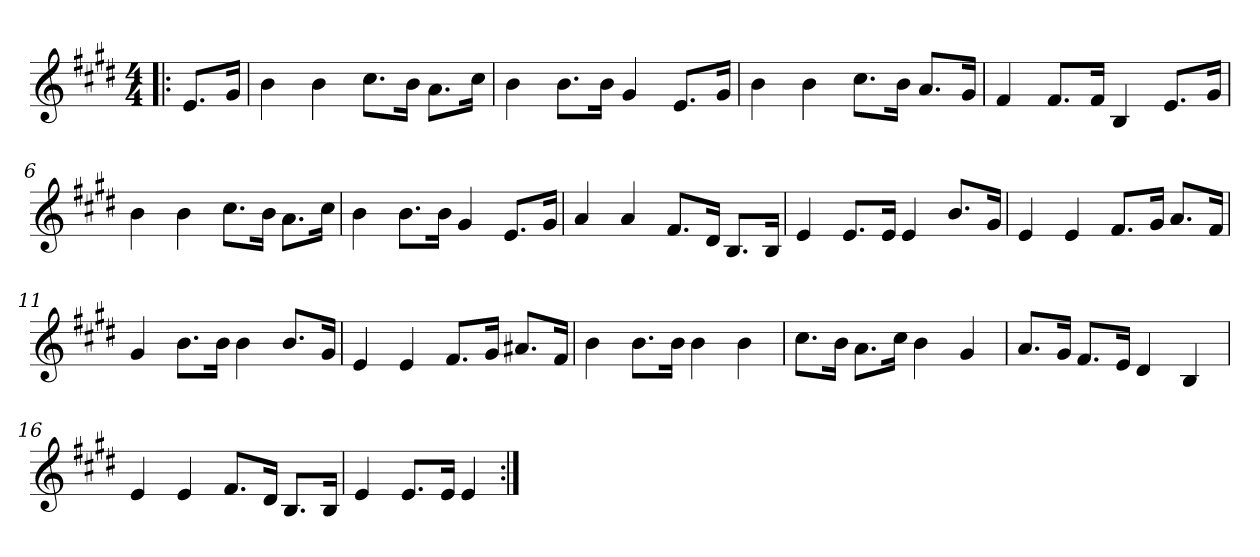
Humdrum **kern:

**kern
*part1
*staff1
*clefG2
*k[f#c#g#d#]
*E:
*M4/4
*MM64
=1!|:
8.e/L
16g#/Jk
=2
4b\
4b\
8.cc#\L
16b\Jk
8.a\L
16cc#\Jk
=3
4b\
8.b\L
16b\Jk
4g#/
8.e/L
16g#/Jk
=4
4b\
4b\
8.cc#\L
16b\Jk
8.a/L
16g#/Jk
=5
4f#/
8.f#/L
16f#/Jk
4B/
8.e/L
16g#/Jk
=6
4b\
4b\
8.cc#\L
16b\Jk
8.a\L
16cc#\Jk
!!LO:LB:g=z
=7
4b\
8.b\L
16b\Jk
4g#/
8.e/L
16g#/Jk
=8
4a/
4a/
8.f#/L
16d#/Jk
8.B/L
16B/Jk
=9
4e/
8.e/L
16e/Jk
4e/
8.b/L
16g#/Jk
=10
4e/
4e/
8.f#/L
16g#/Jk
8.a/L
16f#/Jk
=11
4g#/
8.b\L
16b\Jk
4b\
8.b/L
16g#/Jk
=12
4e/
4e/
8.f#/L
16g#/Jk
8.a#X/L
16f#/Jk
!!LO:LB:g=z
=13
4b\
8.b\L
16b\Jk
4b\
4b\
=14
8.cc#\L
16b\Jk
8.a\L
16cc#\Jk
4b\
4g#/
=15
8.a/L
16g#/Jk
8.f#/L
16e/Jk
4d#/
4B/
=16
4e/
4e/
8.f#/L
16d#/Jk
8.B/L
16B/Jk
=17
4e/
8.e/L
16e/Jk
4e/
=:|!
*-
